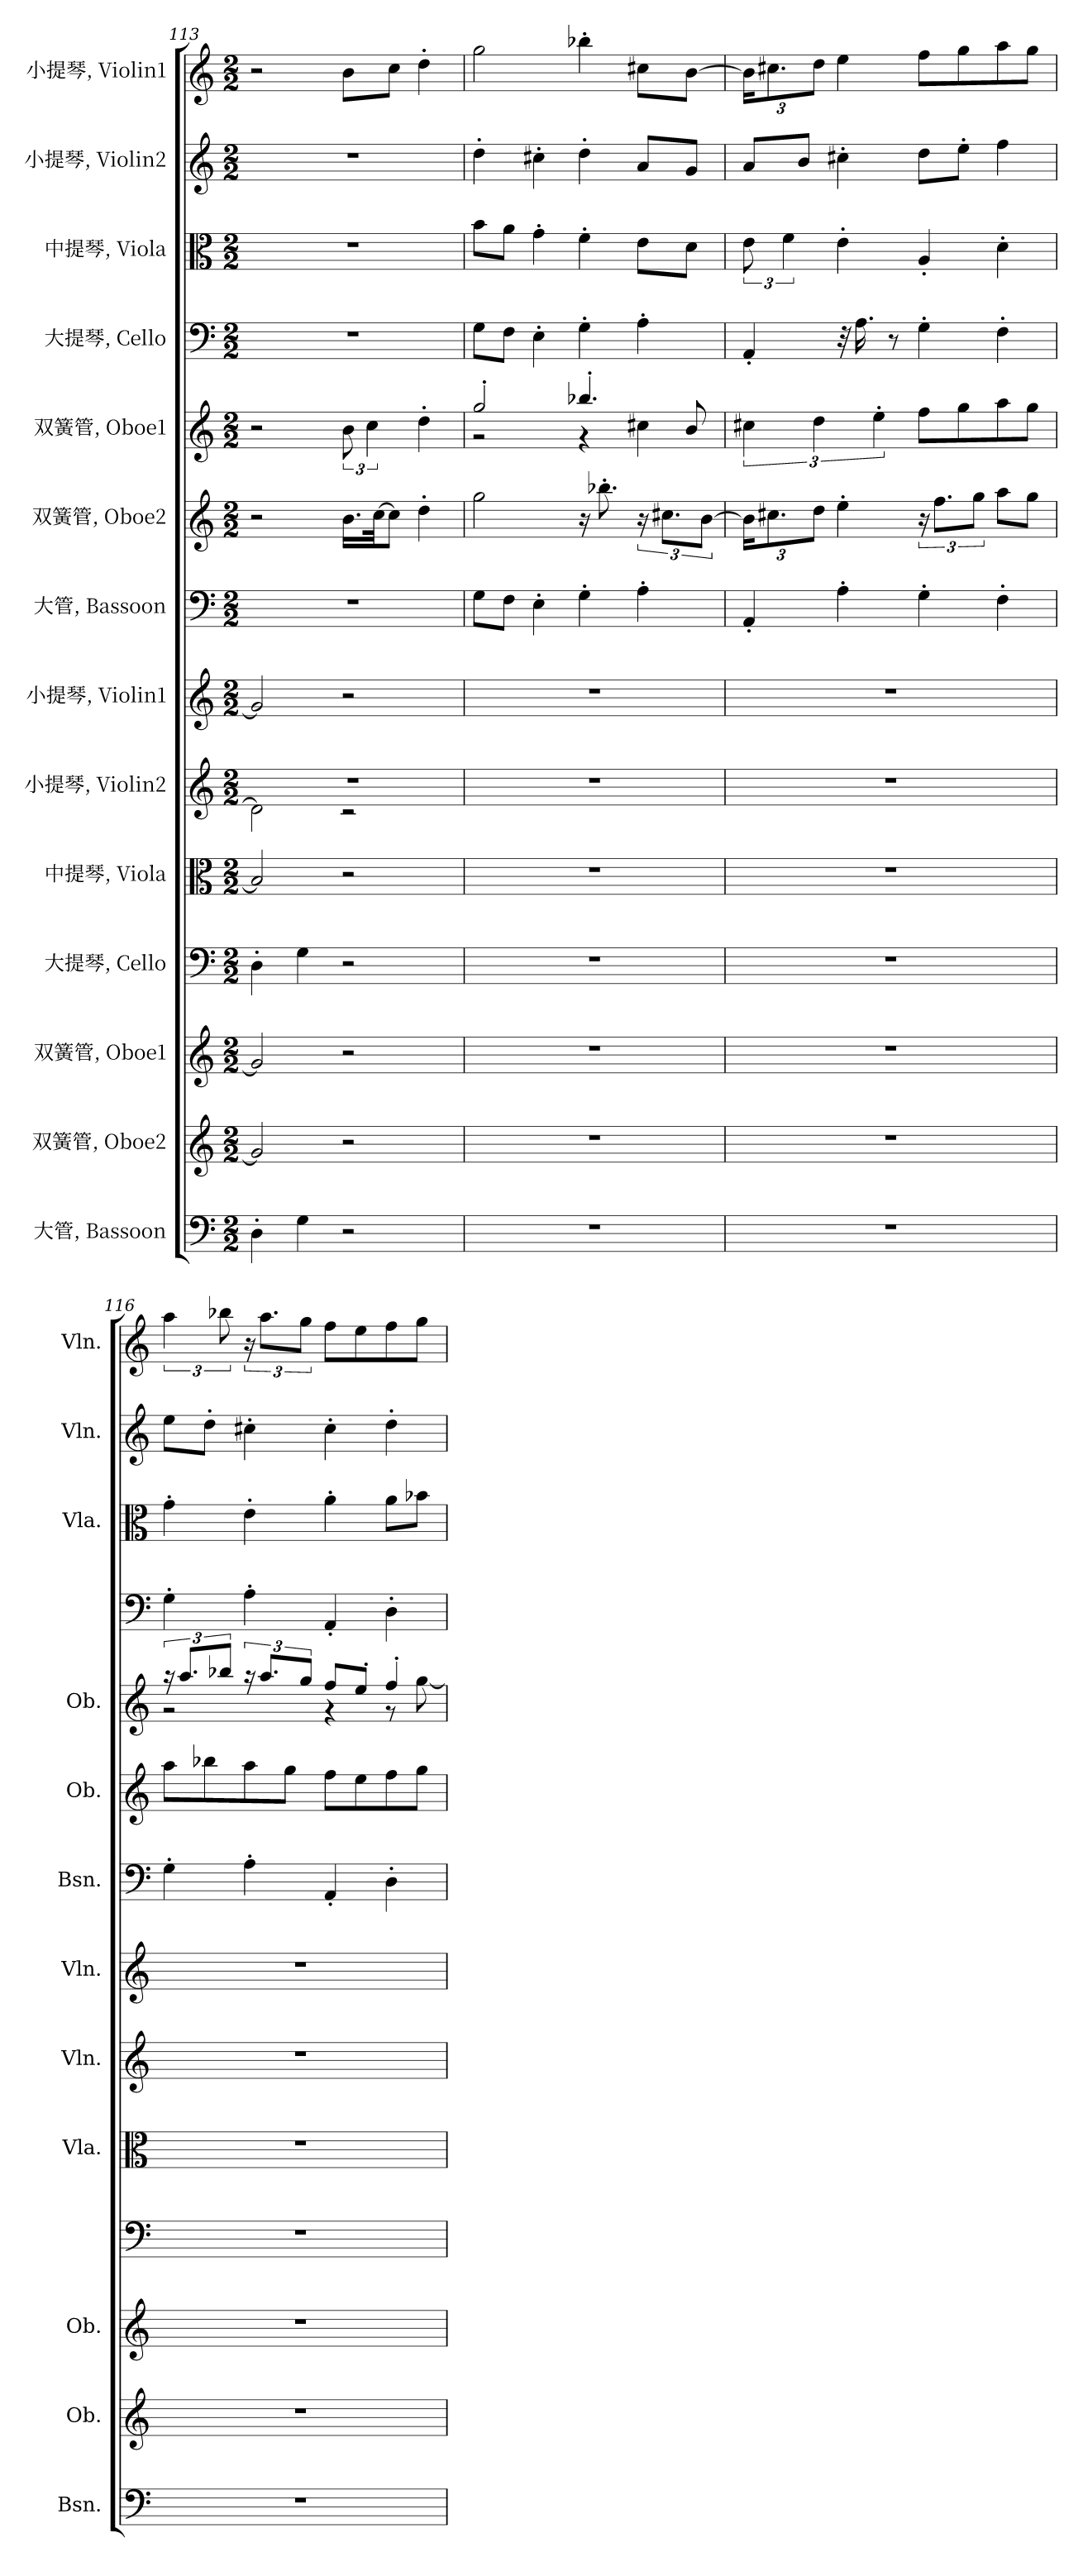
**kern	**kern	**kern	**kern	**kern	**kern	**kern	**kern	**kern	**kern	**kern	**kern	**kern	**kern
*part14	*part13	*part12	*part11	*part10	*part9	*part8	*part7	*part6	*part5	*part4	*part3	*part2	*part1
*staff14	*staff13	*staff12	*staff11	*staff10	*staff9	*staff8	*staff7	*staff6	*staff5	*staff4	*staff3	*staff2	*staff1
*I"大管, Bassoon	*I"双簧管, Oboe2	*I"双簧管, Oboe1	*I"大提琴, Cello	*I"中提琴, Viola	*I"小提琴, Violin2	*I"小提琴, Violin1	*I"大管, Bassoon	*I"双簧管, Oboe2	*I"双簧管, Oboe1	*I"大提琴, Cello	*I"中提琴, Viola	*I"小提琴, Violin2	*I"小提琴, Violin1
*I'Bsn.	*I'Ob.	*I'Ob.	*	*I'Vla.	*I'Vln.	*I'Vln.	*I'Bsn.	*I'Ob.	*I'Ob.	*	*I'Vla.	*I'Vln.	*I'Vln.
*clefF4	*clefG2	*clefG2	*clefF4	*clefC3	*clefG2	*clefG2	*clefF4	*clefG2	*clefG2	*clefF4	*clefC3	*clefG2	*clefG2
*k[]	*k[]	*k[]	*k[]	*k[]	*k[]	*k[]	*k[]	*k[]	*k[]	*k[]	*k[]	*k[]	*k[]
*M2/2	*M2/2	*M2/2	*M2/2	*M2/2	*M2/2	*M2/2	*M2/2	*M2/2	*M2/2	*M2/2	*M2/2	*M2/2	*M2/2
=113	=113	=113	=113	=113	=113	=113	=113	=113	=113	=113	=113	=113	=113
*	*	*	*	*	*^	*	*	*	*	*	*	*	*
4D'\	2g/]	2g/]	4D'\	2B/]	1r	2d\]	2g/]	1r	2r	2r	1r	1r	1r	2r
4G\	.	.	4G\	.	.	.	.	.	.	.	.	.	.	.
2r	2r	2r	2r	2r	.	2r	2r	.	16.b\LL	12b\	.	.	.	8b\L
.	.	.	.	.	.	.	.	.	.	6cc\	.	.	.	.
.	.	.	.	.	.	.	.	.	[32cc\JK	.	.	.	.	.
.	.	.	.	.	.	.	.	.	8cc\J]	.	.	.	.	8cc\J
.	.	.	.	.	.	.	.	.	4dd'\	4dd'\	.	.	.	4dd'\
*	*	*	*	*	*v	*v	*	*	*	*	*	*	*	*
=114	=114	=114	=114	=114	=114	=114	=114	=114	=114	=114	=114	=114	=114
*	*	*	*	*	*	*	*	*	*^	*	*	*	*
1r	1r	1r	1r	1r	1r	1r	8G\L	2gg\	2gg'/	2r	8G\L	8b\L	4dd'\	2gg\
.	.	.	.	.	.	.	8F\J	.	.	.	8F\J	8a\J	.	.
.	.	.	.	.	.	.	4E'\	.	.	.	4E'\	4g'\	4cc#X'\	.
.	.	.	.	.	.	.	4G'\	16r	4.bb-X'/	4r	4G'\	4f'\	4dd'\	4bb-X'\
.	.	.	.	.	.	.	.	8.bb-X'\	.	.	.	.	.	.
.	.	.	.	.	.	.	4A'\	24r	.	4cc#X\	4A'\	8e\L	8a/L	8cc#X\L
.	.	.	.	.	.	.	.	12.cc#X\L	.	.	.	.	.	.
.	.	.	.	.	.	.	.	.	8b/	.	.	8d\J	8g/J	[8b\J
.	.	.	.	.	.	.	.	[12b\J	.	.	.	.	.	.
*	*	*	*	*	*	*	*	*	*v	*v	*	*	*	*
!!LO:PB:g=z
=115	=115	=115	=115	=115	=115	=115	=115	=115	=115	=115	=115	=115	=115
*	*	*	*	*	*	*	*	*Xbrackettup	*	*	*	*	*Xbrackettup
1r	1r	1r	1r	1r	1r	1r	4AA'/	24b\KL]	6cc#X\	4AA'/	12e\	8a/L	24b\KL]
.	.	.	.	.	.	.	.	12.cc#X\	.	.	.	.	12.cc#X\
.	.	.	.	.	.	.	.	.	.	.	6f\	.	.
.	.	.	.	.	.	.	.	.	.	.	.	8b/J	.
.	.	.	.	.	.	.	.	12dd\J	6dd\	.	.	.	12dd\J
.	.	.	.	.	.	.	4A'\	4ee'\	.	32r	4e'\	4cc#X'\	4ee\
.	.	.	.	.	.	.	.	.	.	16.A\	.	.	.
.	.	.	.	.	.	.	.	.	6ee'\	.	.	.	.
.	.	.	.	.	.	.	.	.	.	8r	.	.	.
*	*	*	*	*	*	*	*	*brackettup	*	*	*	*	*
.	.	.	.	.	.	.	4G'\	24r	8ff\L	4G'\	4A'/	8dd\L	8ff\L
.	.	.	.	.	.	.	.	12.ff\L	.	.	.	.	.
.	.	.	.	.	.	.	.	.	8gg\	.	.	8ee'\J	8gg\
.	.	.	.	.	.	.	.	12gg\J	.	.	.	.	.
.	.	.	.	.	.	.	4F'\	8aa\L	8aa\	4F'\	4d'\	4ff\	8aa\
.	.	.	.	.	.	.	.	8gg\J	8gg\J	.	.	.	8gg\J
=116	=116	=116	=116	=116	=116	=116	=116	=116	=116	=116	=116	=116	=116
*	*	*	*	*	*	*	*	*	*^	*	*	*	*
*	*	*	*	*	*	*	*	*	*	*	*	*	*	*brackettup
1r	1r	1r	1r	1r	1r	1r	4G'\	8aa\L	24r	2r	4G'\	4g'\	8ee\L	6aa\
.	.	.	.	.	.	.	.	.	12.aa/L	.	.	.	.	.
.	.	.	.	.	.	.	.	8bb-X\	.	.	.	.	8dd'\J	.
.	.	.	.	.	.	.	.	.	12bb-X/J	.	.	.	.	12bb-X\
.	.	.	.	.	.	.	4A'\	8aa\	24r	.	4A'\	4e'\	4cc#X'\	24r
.	.	.	.	.	.	.	.	.	12.aa/L	.	.	.	.	12.aa\L
.	.	.	.	.	.	.	.	8gg\J	.	.	.	.	.	.
.	.	.	.	.	.	.	.	.	12gg/J	.	.	.	.	12gg\J
.	.	.	.	.	.	.	4AA'/	8ff\L	8ff/L	4r	4AA'/	4a'\	4cc#'\	8ff\L
.	.	.	.	.	.	.	.	8ee\	8ee'/J	.	.	.	.	8ee\
.	.	.	.	.	.	.	4D'\	8ff\	4ff'/	8r	4D'\	8a\L	4dd'\	8ff\
.	.	.	.	.	.	.	.	8gg\J	.	[8gg\	.	8b-X\J	.	8gg\J
*	*	*	*	*	*	*	*	*	*v	*v	*	*	*	*
=	=	=	=	=	=	=	=	=	=	=	=	=	=
*-	*-	*-	*-	*-	*-	*-	*-	*-	*-	*-	*-	*-	*-
